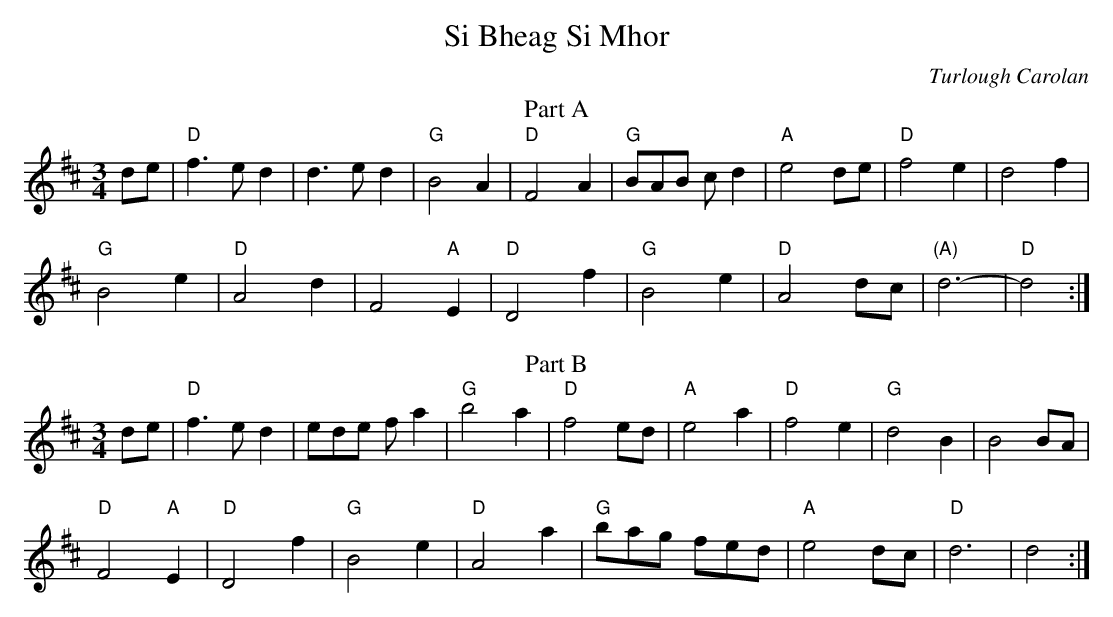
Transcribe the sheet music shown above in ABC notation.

X:1
T:Si Bheag Si Mhor
M:3/4
L:1/8
C:Turlough Carolan
K:D
T:Part A
de|"D"f3 ed2|d3 ed2|"G"B4A2|"D"F4A2|"G"BAB cd2|"A"e4de|"D"f4e2|d4f2|
"G"B4e2|"D"A4d2|F4"A"E2|"D"D4f2|"G"B4e2|"D"A4dc|"(A)"d6-|"D"d4:|
T:Part B
de|"D"f3 ed2|ede fa2|"G"b4a2|"D"f4ed|"A"e4a2|"D"f4e2|"G"d4B2|B4BA|
"D"F4"A"E2|"D"D4f2|"G"B4e2|"D"A4a2|"G"bag fed|"A"e4dc|"D"d6|d4:|
